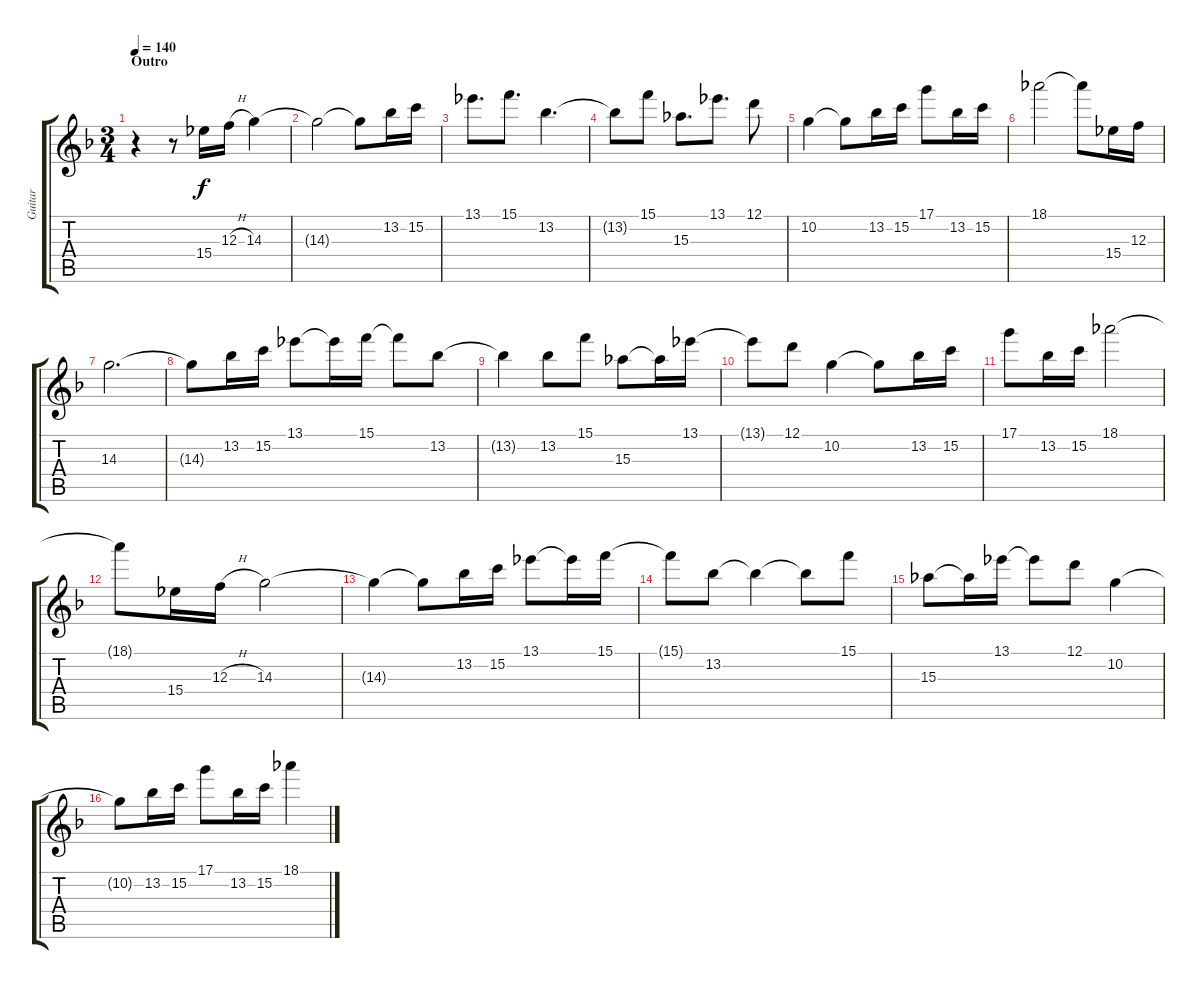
\track ("Guitar" "Guitar") {instrument distortionguitar}
\staff {score tabs}
\tuning (D4 A3 F3 C3 G2 C2) {hide}
\ts (3 4)
\section ("" "Outro")
\tempo 130
\tempo 140
\clef g2
\ks f
r.4{dy f} r.8 15.4.16 12.3{h}.16 14.3.4 |
14.3{t}.2 14.3{t}.8 13.2.16 15.2.16 |
13.1.8{d} 15.1.8{d} 13.2.4{d} |
13.2{t}.8 15.1.8 15.3.8{d} 13.1.8{d} 12.1.8 |
10.2.4 10.2{t}.8 13.2.16 15.2.16 17.1.8 13.2.16 15.2.16 |
18.1.2 18.1{t}.8 15.4.16 12.3.16 |
14.3.2{d} |
14.3{t}.8 13.2.16 15.2.16 13.1.8 13.1{t}.16 15.1.16 15.1{t}.8 13.2.8 |
13.2{t}.4 13.2.8 15.1.8 15.3.8 15.3{t}.16 13.1.16 |
13.1{t}.8 12.1.8 10.2.4 10.2{t}.8 13.2.16 15.2.16 |
17.1.8 13.2.16 15.2.16 18.1.2 |
18.1{t}.8 15.4.16 12.3{h}.16 14.3.2 |
14.3{t}.4 14.3{t}.8 13.2.16 15.2.16 13.1.8 13.1{t}.16 15.1.16 |
15.1{t}.8 13.2.8 13.2{t}.4 13.2{t}.8 15.1.8 |
15.3.8 15.3{t}.16 13.1.16 13.1{t}.8 12.1.8 10.2.4 |
10.2{t}.8 13.2.16 15.2.16 17.1.8 13.2.16 15.2.16 18.1.4
